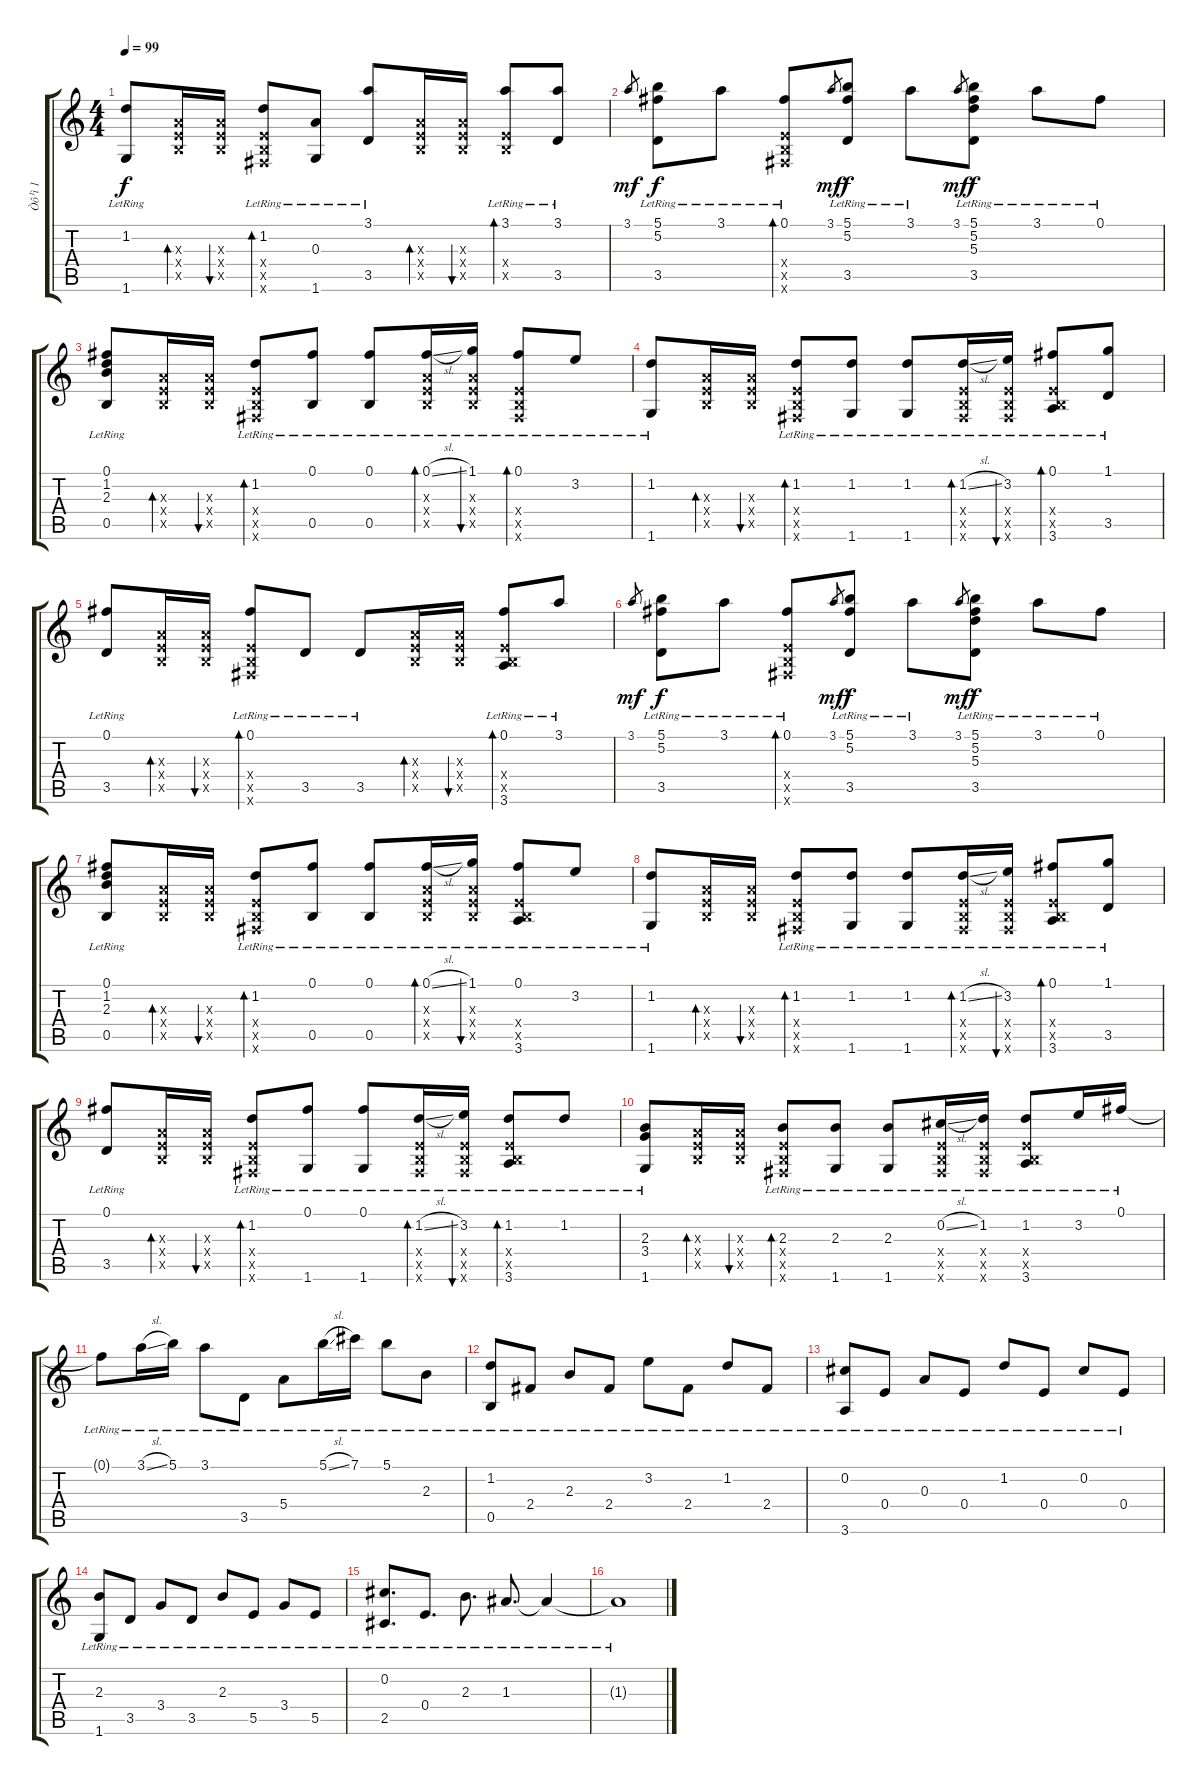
\track ("Òô¹ì 1" "Òô¹ì 1") {instrument acousticguitarsteel}
\staff {score tabs}
\tuning (Gb4 Db4 A3 E3 B2 Gb2) {hide}
\ts (4 4)
\tempo 99
\clef g2
\ks c
(1.2{lr} 1.6{lr}).8{dy f} (0.3{x} 0.4{x} 0.5{x}).16{bd 60} (0.3{x} 0.4{x} 0.5{x}).16{bu 60} (1.2{lr} 0.4{x} 0.5{x} 0.6{x}).8{bd 60} (0.3{lr} 1.6{lr}).8 (3.1{lr} 3.5{lr}).8 (0.3{x} 0.4{x} 0.5{x}).16{bd 60} (0.3{x} 0.4{x} 0.5{x}).16{bu 60} (3.1{lr} 0.4{x} 0.5{x}).8{bd 60} (3.1{lr} 3.5{lr}).8 |
3.1.8{gr dy mf} (5.1{lr} 5.2{lr} 3.5{lr}).8{dy f} 3.1{lr}.8 (0.1{lr} 0.4{x} 0.5{x} 0.6{x}).8{bd 30} 3.1.8{gr dy mf} (5.1{lr} 5.2{lr} 3.5{lr}).8{dy f} 3.1{lr}.8 3.1.8{gr dy mf} (5.1{lr} 5.2{lr} 5.3{lr} 3.5{lr}).8{dy f} 3.1{lr}.8 0.1{lr}.8 |
(0.1{lr} 1.2{lr} 2.3{lr} 0.5{lr}).8 (0.3{x} 0.4{x} 0.5{x}).16{bd 60} (0.3{x} 0.4{x} 0.5{x}).16{bu 60} (1.2{lr} 0.4{x} 0.5{x} 0.6{x}).8{bd 30} (0.1{lr} 0.5{lr}).8 (0.1{lr} 0.5{lr}).8 (0.1{sl lr} 0.3{x} 0.4{x} 0.5{x}).16{bd 30} (1.1{lr} 0.3{x} 0.4{x} 0.5{x}).16{bu 30} (0.1{lr} 0.4{x} 0.5{x} 0.6{x}).8{bd 30} 3.2{lr}.8 |
(1.2{lr} 1.6{lr}).8 (0.3{x} 0.4{x} 0.5{x}).16{bd 60} (0.3{x} 0.4{x} 0.5{x}).16{bu 60} (1.2{lr} 0.4{x} 0.5{x} 0.6{x}).8{bd 30} (1.2{lr} 1.6{lr}).8 (1.2{lr} 1.6{lr}).8 (1.2{sl lr} 0.4{x} 0.5{x} 0.6{x}).16{bd 30} (3.2{lr} 0.4{x} 0.5{x} 0.6{x}).16{bu 30} (0.1{lr} 0.4{x} 0.5{x} 3.6{lr}).8{bd 30} (1.1{lr} 3.5{lr}).8 |
(0.1{lr} 3.5{lr}).8 (0.3{x} 0.4{x} 0.5{x}).16{bd 60} (0.3{x} 0.4{x} 0.5{x}).16{bu 60} (0.1{lr} 0.4{x} 0.5{x} 0.6{x}).8{bd 60} 3.5{lr}.8 3.5{lr}.8 (0.3{x} 0.4{x} 0.5{x}).16{bd 60} (0.3{x} 0.4{x} 0.5{x}).16{bu 60} (0.1{lr} 0.4{x} 0.5{x} 3.6{lr}).8{bd 60} 3.1{lr}.8 |
3.1.8{gr dy mf} (5.1{lr} 5.2{lr} 3.5{lr}).8{dy f} 3.1{lr}.8 (0.1{lr} 0.4{x} 0.5{x} 0.6{x}).8{bd 30} 3.1.8{gr dy mf} (5.1{lr} 5.2{lr} 3.5{lr}).8{dy f} 3.1{lr}.8 3.1.8{gr dy mf} (5.1{lr} 5.2{lr} 5.3{lr} 3.5{lr}).8{dy f} 3.1{lr}.8 0.1{lr}.8 |
(0.1{lr} 1.2{lr} 2.3{lr} 0.5{lr}).8 (0.3{x} 0.4{x} 0.5{x}).16{bd 60} (0.3{x} 0.4{x} 0.5{x}).16{bu 60} (1.2{lr} 0.4{x} 0.5{x} 0.6{x}).8{bd 30} (0.1{lr} 0.5{lr}).8 (0.1{lr} 0.5{lr}).8 (0.1{sl lr} 0.3{x} 0.4{x} 0.5{x}).16{bd 60} (1.1{lr} 0.3{x} 0.4{x} 0.5{x}).16{bu 60} (0.1{lr} 0.4{x} 0.5{x} 3.6{lr}).8 3.2{lr}.8 |
(1.2{lr} 1.6{lr}).8 (0.3{x} 0.4{x} 0.5{x}).16{bd 60} (0.3{x} 0.4{x} 0.5{x}).16{bu 60} (1.2{lr} 0.4{x} 0.5{x} 0.6{x}).8{bd 30} (1.2{lr} 1.6{lr}).8 (1.2{lr} 1.6{lr}).8 (1.2{sl lr} 0.4{x} 0.5{x} 0.6{x}).16{bd 30} (3.2{lr} 0.4{x} 0.5{x} 0.6{x}).16{bu 30} (0.1{lr} 0.4{x} 0.5{x} 3.6{lr}).8{bd 30} (1.1{lr} 3.5{lr}).8 |
(0.1{lr} 3.5{lr}).8 (0.3{x} 0.4{x} 0.5{x}).16{bd 60} (0.3{x} 0.4{x} 0.5{x}).16{bu 60} (1.2{lr} 0.4{x} 0.5{x} 0.6{x}).8{bd 60} (0.1{lr} 1.6{lr}).8 (0.1{lr} 1.6{lr}).8 (1.2{sl lr} 0.4{x} 0.5{x} 0.6{x}).16{bd 30} (3.2{lr} 0.4{x} 0.5{x} 0.6{x}).16{bu 30} (1.2{lr} 0.4{x} 0.5{x} 3.6{lr}).8{bd 60} 1.2{lr}.8 |
(2.3{lr} 3.4{lr} 1.6{lr}).8 (0.3{x} 0.4{x} 0.5{x}).16{bd 60} (0.3{x} 0.4{x} 0.5{x}).16{bu 60} (2.3{lr} 0.4{x} 0.5{x} 0.6{x}).8{bd 60} (2.3{lr} 1.6{lr}).8 (2.3{lr} 1.6{lr}).8 (0.2{sl lr} 0.4{x} 0.5{x} 0.6{x}).16 (1.2{lr} 0.4{x} 0.5{x} 0.6{x}).16 (1.2{lr} 0.4{x} 0.5{x} 3.6{lr}).8 3.2{lr}.16 0.1{lr}.16 |
0.1{lr t}.8 3.1{sl lr}.16 5.1{lr}.16 3.1{lr}.8 3.5{lr}.8 5.4{lr}.8 5.1{sl lr}.16 7.1{lr}.16 5.1{lr}.8 2.3{lr}.8 |
(1.2{lr} 0.5{lr}).8 2.4{lr}.8 2.3{lr}.8 2.4{lr}.8 3.2{lr}.8 2.4{lr}.8 1.2{lr}.8 2.4{lr}.8 |
(0.2{lr} 3.6{lr}).8 0.4{lr}.8 0.3{lr}.8 0.4{lr}.8 1.2{lr}.8 0.4{lr}.8 0.2{lr}.8 0.4{lr}.8 |
(2.3{lr} 1.6{lr}).8 3.5{lr}.8 3.4{lr}.8 3.5{lr}.8 2.3{lr}.8 5.5{lr}.8 3.4{lr}.8 5.5{lr}.8 |
(0.2{lr} 2.5{lr}).8{d} 0.4{lr}.8{d} 2.3{lr}.8{d} 1.3{lr}.8{d} 1.3{lr t}.4 |
1.3{lr t}.1
